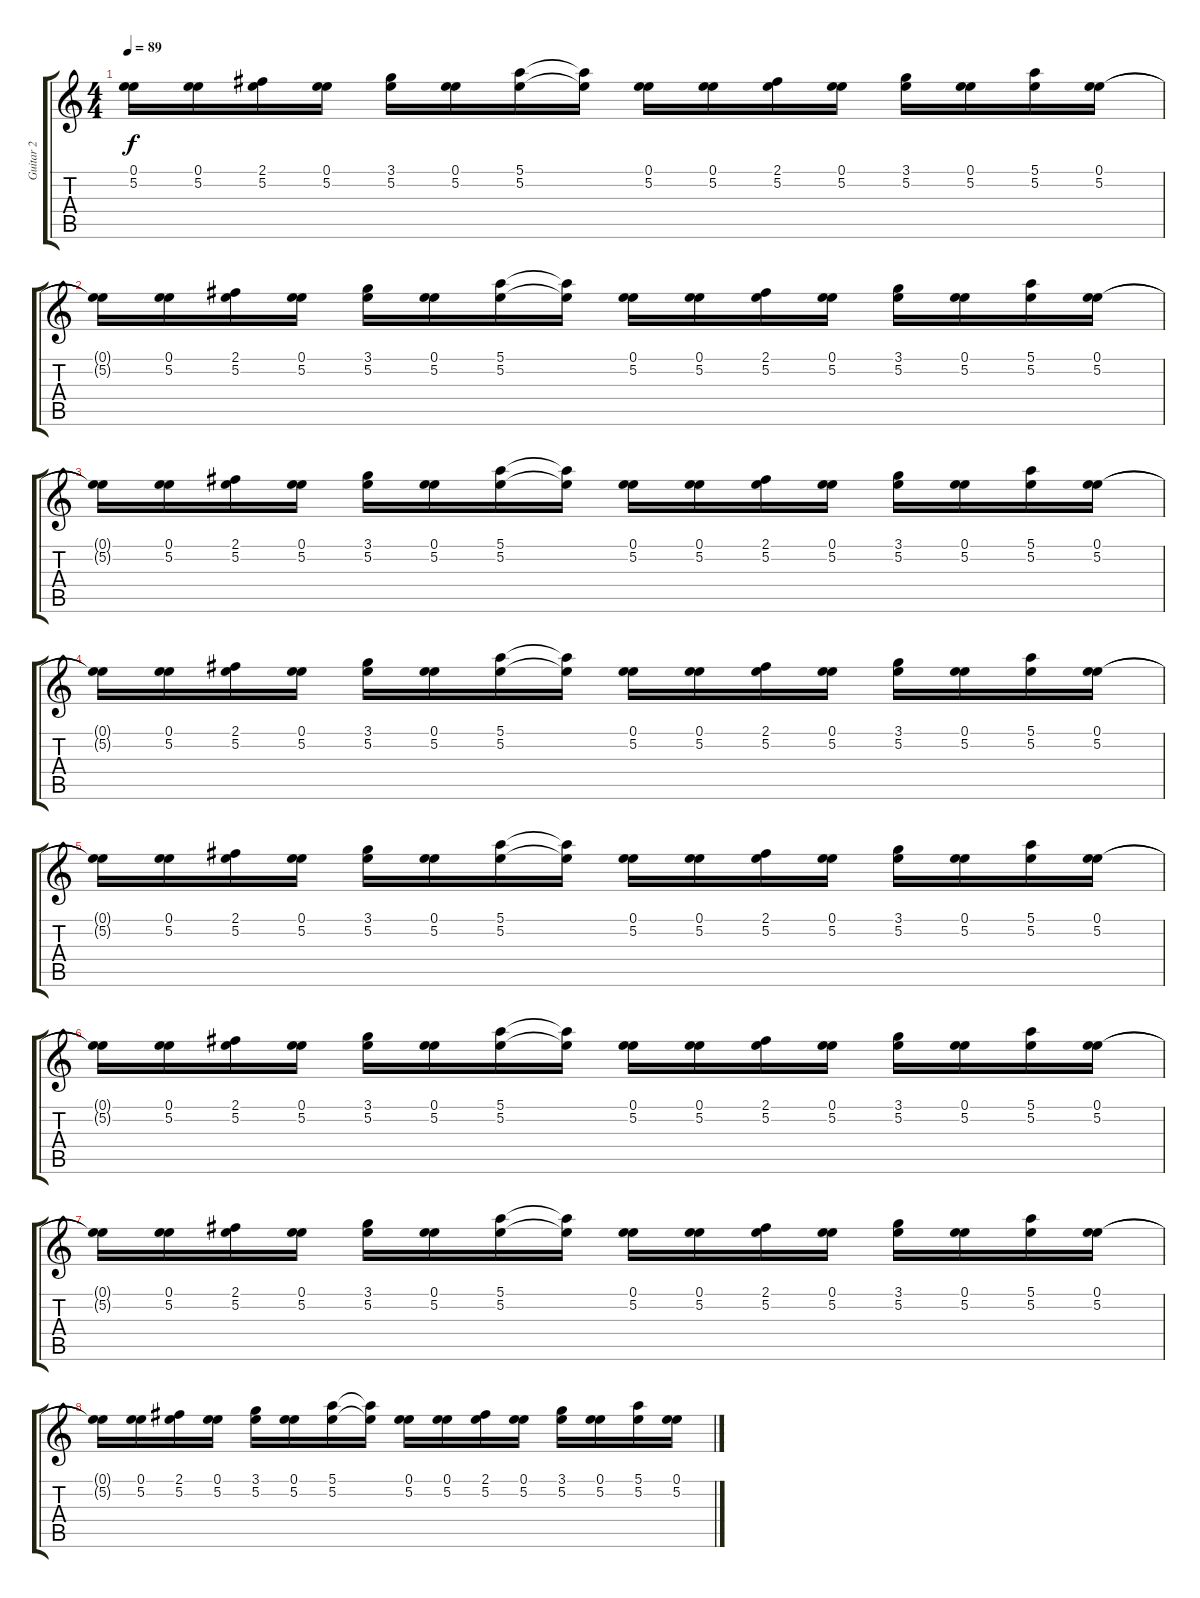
\track ("Guitar 2" "Guitar 2") {instrument distortionguitar}
\staff {score tabs}
\tuning (E4 B3 G3 D3 A2 E2) {hide}
\ts (4 4)
\tempo 89
\clef g2
\ks c
(0.1{t} 5.2{t}).16{dy f} (0.1 5.2).16 (2.1 5.2).16 (0.1 5.2).16 (3.1 5.2).16 (0.1 5.2).16 (5.1 5.2).16 (5.1{t} 5.2{t}).16 (0.1 5.2).16 (0.1 5.2).16 (2.1 5.2).16 (0.1 5.2).16 (3.1 5.2).16 (0.1 5.2).16 (5.1 5.2).16 (0.1 5.2).16 |
(0.1{t} 5.2{t}).16 (0.1 5.2).16 (2.1 5.2).16 (0.1 5.2).16 (3.1 5.2).16 (0.1 5.2).16 (5.1 5.2).16 (5.1{t} 5.2{t}).16 (0.1 5.2).16 (0.1 5.2).16 (2.1 5.2).16 (0.1 5.2).16 (3.1 5.2).16 (0.1 5.2).16 (5.1 5.2).16 (0.1 5.2).16 |
(0.1{t} 5.2{t}).16 (0.1 5.2).16 (2.1 5.2).16 (0.1 5.2).16 (3.1 5.2).16 (0.1 5.2).16 (5.1 5.2).16 (5.1{t} 5.2{t}).16 (0.1 5.2).16 (0.1 5.2).16 (2.1 5.2).16 (0.1 5.2).16 (3.1 5.2).16 (0.1 5.2).16 (5.1 5.2).16 (0.1 5.2).16 |
(0.1{t} 5.2{t}).16 (0.1 5.2).16 (2.1 5.2).16 (0.1 5.2).16 (3.1 5.2).16 (0.1 5.2).16 (5.1 5.2).16 (5.1{t} 5.2{t}).16 (0.1 5.2).16 (0.1 5.2).16 (2.1 5.2).16 (0.1 5.2).16 (3.1 5.2).16 (0.1 5.2).16 (5.1 5.2).16 (0.1 5.2).16 |
(0.1{t} 5.2{t}).16 (0.1 5.2).16 (2.1 5.2).16 (0.1 5.2).16 (3.1 5.2).16 (0.1 5.2).16 (5.1 5.2).16 (5.1{t} 5.2{t}).16 (0.1 5.2).16 (0.1 5.2).16 (2.1 5.2).16 (0.1 5.2).16 (3.1 5.2).16 (0.1 5.2).16 (5.1 5.2).16 (0.1 5.2).16 |
(0.1{t} 5.2{t}).16 (0.1 5.2).16 (2.1 5.2).16 (0.1 5.2).16 (3.1 5.2).16 (0.1 5.2).16 (5.1 5.2).16 (5.1{t} 5.2{t}).16 (0.1 5.2).16 (0.1 5.2).16 (2.1 5.2).16 (0.1 5.2).16 (3.1 5.2).16 (0.1 5.2).16 (5.1 5.2).16 (0.1 5.2).16 |
(0.1{t} 5.2{t}).16 (0.1 5.2).16 (2.1 5.2).16 (0.1 5.2).16 (3.1 5.2).16 (0.1 5.2).16 (5.1 5.2).16 (5.1{t} 5.2{t}).16 (0.1 5.2).16 (0.1 5.2).16 (2.1 5.2).16 (0.1 5.2).16 (3.1 5.2).16 (0.1 5.2).16 (5.1 5.2).16 (0.1 5.2).16 |
(0.1{t} 5.2{t}).16 (0.1 5.2).16 (2.1 5.2).16 (0.1 5.2).16 (3.1 5.2).16 (0.1 5.2).16 (5.1 5.2).16 (5.1{t} 5.2{t}).16 (0.1 5.2).16 (0.1 5.2).16 (2.1 5.2).16 (0.1 5.2).16 (3.1 5.2).16 (0.1 5.2).16 (5.1 5.2).16 (0.1 5.2).16
